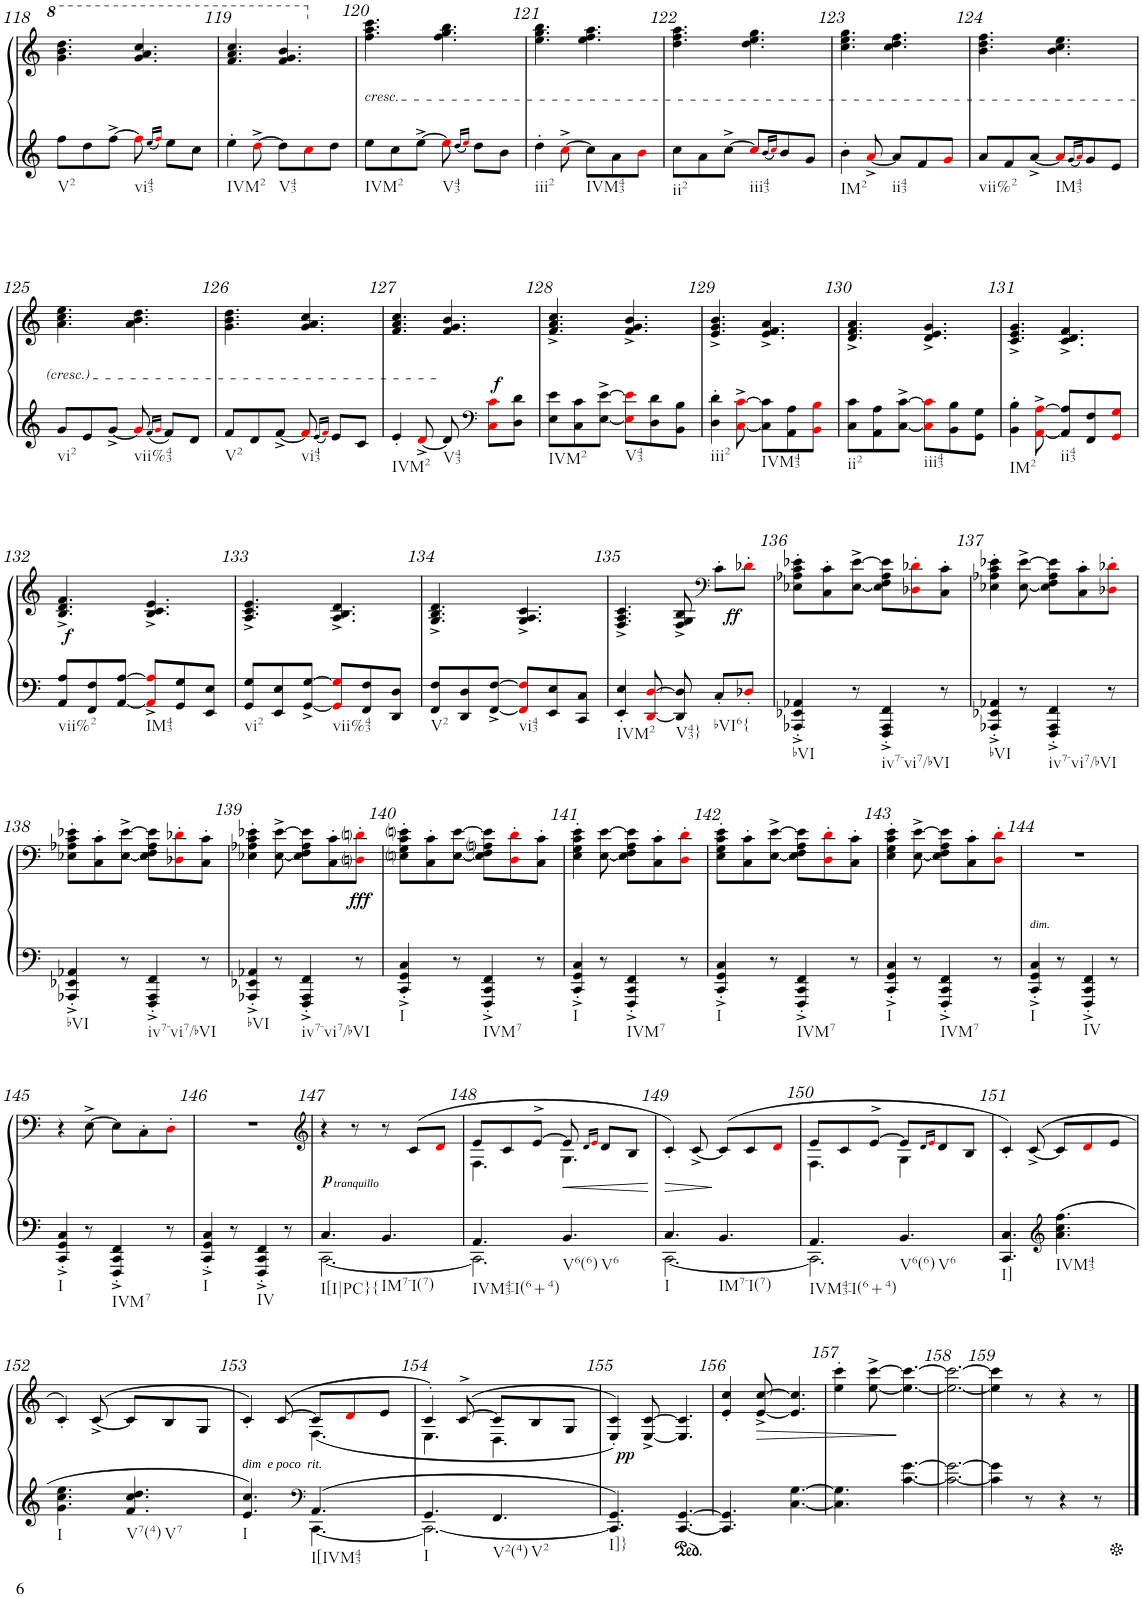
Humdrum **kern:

**kern	**kern	**dynam
*part1	*part1	*part1
*staff2	*staff1	*staff1/2
*I"Midi_1	*	*
!!LO:PB:g=z
*clefG2	*clefG2	*
*k[]	*k[]	*
*M6/8	*M6/8	*
=118	=118	=118
!LO:TX:b:t=V2	!	!
8ff\L	4.gg\ 4.bb\ 4.ddd\	.
8dd\	.	.
[8ff^\J	.	.
!LO:TX:b:t=vi43	!	!
8ffi\]	4.gg/ 4.aa/ 4.ccc/	.
16qee/LL	.	.
16qffi/JJ	.	.
8ee\L	.	.
8cc\J	.	.
=119	=119	=119
!LO:TX:b:t=IVM2	!	!
4ee'\	4.ff/ 4.aa/ 4.ccc/	.
[8dd^i\	.	.
!LO:TX:b:t=V43	!	!
8dd\L]	4.ff/ 4.gg/ 4.bb/	.
8cci\	.	.
8dd\J	.	.
=120	=120	=120
!	!LO:TX:b:i:t=cresc.	!
!LO:TX:b:t=IVM2	!	!
8ee\L	4.ff\ 4.aa\ 4.ccc\	.
8cc\	.	.
[8ee^\J	.	.
!LO:TX:b:t=V43	!	!
8eei\]	4.ff\ 4.gg\ 4.bb\	.
16qdd/LL	.	.
16qeei/JJ	.	.
8dd\L	.	.
8b\J	.	.
=121	=121	=121
!LO:TX:b:t=iii2	!	!
4dd'\	4.ee\ 4.gg\ 4.bb\	.
[8cc^i\	.	.
!LO:TX:b:t=IVM43	!	!
8cc\L]	4.ee\ 4.ff\ 4.aa\	.
8a\	.	.
8bi\J	.	.
=122	=122	=122
!LO:TX:b:t=ii2	!	!
8cc\L	4.dd\ 4.ff\ 4.aa\	.
8a\	.	.
[8cc^\J	.	.
!LO:TX:b:t=iii43	!	!
8cci/L]	4.dd\ 4.ee\ 4.gg\	.
16qb/LL	.	.
16qcci/JJ	.	.
8b/	.	.
8g/J	.	.
=123	=123	=123
!LO:TX:b:t=IM2	!	!
4b'\	4.cc\ 4.ee\ 4.gg\	.
[8a^i/	.	.
!LO:TX:b:t=ii43	!	!
8a/L]	4.cc\ 4.dd\ 4.ff\	.
8f/	.	.
8gi/J	.	.
=124	=124	=124
!LO:TX:b:t=vii%2	!	!
8a/L	4.b\ 4.dd\ 4.ff\	.
8f/	.	.
[8a^/J	.	.
!LO:TX:b:t=IM43	!	!
8ai/L]	4.b\ 4.cc\ 4.ee\	.
16qg/LL	.	.
16qai/JJ	.	.
8g/	.	.
8e/J	.	.
!!LO:LB:g=z
=125	=125	=125
!LO:TX:b:t=vi2	!	!
8g/L	4.a\ 4.cc\ 4.ee\	.
8e/	.	.
[8g^/J	.	.
!LO:TX:b:t=vii%43	!	!
8gi/]	4.a\ 4.b\ 4.dd\	.
16qf/LL	.	.
16qgi/JJ	.	.
8f/L	.	.
8d/J	.	.
=126	=126	=126
!LO:TX:b:t=V2	!	!
8f/L	4.g\ 4.b\ 4.dd\	.
8d/	.	.
[8f^/J	.	.
!LO:TX:b:t=vi43	!	!
8fi/]	4.g/ 4.a/ 4.cc/	.
16qe/LL	.	.
16qfi/JJ	.	.
8e/L	.	.
8c/J	.	.
=127	=127	=127
!LO:TX:b:t=IVM2	!	!
4e'/	4.f/ 4.a/ 4.cc/	.
[8d^i/	.	.
!LO:TX:b:t=V43	!	!
8d/]	4.f/ 4.g/ 4.b/	.
*clefF4	*	*
!	!	!LO:DY:a=2
8Ci\ 8ci\L	.	f
8D\ 8d\J	.	.
=128	=128	=128
!LO:TX:b:t=IVM2	!	!
8E\ 8e\L	4.f/^ 4.a/^ 4.cc/^	.
8C\ 8c\	.	.
[8E\^ [8e\^J	.	.
!LO:TX:b:t=V43	!	!
8Ei\] 8ei\]L	4.f/^ 4.g/^ 4.b/^	.
8D\ 8d\	.	.
8BB\ 8B\J	.	.
=129	=129	=129
!LO:TX:b:t=iii2	!	!
4D\' 4d\'	4.e/^ 4.g/^ 4.b/^	.
[8Ci\^ [8ci\^	.	.
!LO:TX:b:t=IVM43	!	!
8C\] 8c\]L	4.e/^ 4.f/^ 4.a/^	.
8AA\ 8A\	.	.
8BBi\ 8Bi\J	.	.
=130	=130	=130
!LO:TX:b:t=ii2	!	!
8C\ 8c\L	4.d/^ 4.f/^ 4.a/^	.
8AA\ 8A\	.	.
[8C\^ [8c\^J	.	.
!LO:TX:b:t=iii43	!	!
8Ci\] 8ci\]L	4.d/^ 4.e/^ 4.g/^	.
8BB\ 8B\	.	.
8GG\ 8G\J	.	.
=131	=131	=131
!LO:TX:b:t=IM2	!	!
4BB\' 4B\'	4.c/^ 4.e/^ 4.g/^	.
[8AAi\^ [8Ai\^	.	.
!LO:TX:b:t=ii43	!	!
8AA/] 8A/]L	4.c/^ 4.d/^ 4.f/^	.
8FF/ 8F/	.	.
8GGi/ 8Gi/J	.	.
!!LO:LB:g=z
=132	=132	=132
!LO:TX:b:t=vii%2	!	!
!	!	!LO:DY:b
8AA/ 8A/L	4.B/^ 4.d/^ 4.f/^	f
8FF/ 8F/	.	.
[8AA/ [8A/J	.	.
!LO:TX:b:t=IM43	!	!
8AAi/]^ 8Ai/]^L	4.B/^ 4.c/^ 4.e/^	.
8GG/ 8G/	.	.
8EE/ 8E/J	.	.
=133	=133	=133
!LO:TX:b:t=vi2	!	!
8GG/ 8G/L	4.A/^ 4.c/^ 4.e/^	.
8EE/ 8E/	.	.
[8GG/^ [8G/^J	.	.
!LO:TX:b:t=vii%43	!	!
8GGi/] 8Gi/]L	4.A/^ 4.B/^ 4.d/^	.
8FF/ 8F/	.	.
8DD/ 8D/J	.	.
=134	=134	=134
!LO:TX:b:t=V2	!	!
8FF/ 8F/L	4.G/^ 4.B/^ 4.d/^	.
8DD/ 8D/	.	.
[8FF/^ [8F/^J	.	.
!LO:TX:b:t=vi43	!	!
8FFi/] 8Fi/]L	4.G/^ 4.A/^ 4.c/^	.
8EE/ 8E/	.	.
8CC/ 8C/J	.	.
=135	=135	=135
!LO:TX:b:t=IVM2	!	!
4EE/' 4E/'	4.F/^ 4.A/^ 4.c/^	.
[8DDi/ [8Di/	.	.
!LO:TX:b:t=V43}	!	!
8DD/] 8D/]	8F/^ 8G/^ 8B/^	.
*	*clefF4	*
!LO:TX:b:t=bVI6{	!	!
!	!	!LO:DY:b
8C'/L	8c'\L	ff
8D-X'i/J	8d-X'i\J	.
=136	=136	=136
!LO:TX:b:t=bVI	!	!
4AAA-X/'^ 4EE-X/'^ 4AA-X/'^	8E-X\' 8A-X\' 8c\' 8e-X\'L	.
.	8C\' 8c\'	.
8r	[8E-\^ [8e-\^J	.
!LO:TX:b:t=iv7-vi7/bVI	!	!
4FFF/'^ 4AAA-/'^ 4FF/'^	8E-\] 8F\ 8A-\ 8e-\]L	.
.	8D-Xi\' 8d-Xi\'	.
8r	8C\' 8c\'J	.
=137	=137	=137
!LO:TX:b:t=bVI	!	!
4AAA-X/'^ 4EE-X/'^ 4AA-X/'^	4E-X\' 4A-X\' 4c\' 4e-X\'	.
8r	[8E-\^ [8e-\^	.
!LO:TX:b:t=iv7-vi7/bVI	!	!
4FFF/'^ 4AAA-/'^ 4FF/'^	8E-\] 8F\ 8A-\ 8e-\]L	.
.	8C\' 8c\'	.
8r	8D-Xi\' 8d-Xi\'J	.
!!LO:LB:g=z
=138	=138	=138
!LO:TX:b:t=bVI	!	!
4AAA-X/'^ 4EE-X/'^ 4AA-X/'^	8E-X\' 8A-X\' 8c\' 8e-X\'L	.
.	8C\' 8c\'	.
8r	[8E-\^ [8e-\^J	.
!LO:TX:b:t=iv7-vi7/bVI	!	!
4FFF/'^ 4AAA-/'^ 4FF/'^	8E-\] 8F\ 8A-\ 8e-\]L	.
.	8D-Xi\' 8d-Xi\'	.
8r	8C\' 8c\'J	.
=139	=139	=139
!LO:TX:b:t=bVI	!	!
4AAA-X/'^ 4EE-X/'^ 4AA-X/'^	4E-X\' 4A-X\' 4c\' 4e-X\'	.
8r	[8E-\^ [8e-\^	.
!LO:TX:b:t=iv7-vi7/bVI	!	!
4FFF/'^ 4AAA-/'^ 4FF/'^	8E-\] 8F\ 8A-\ 8e-\]L	.
.	8C\' 8c\'	.
!	!	!LO:DY:b
8r	8Dnji\' 8dnji\'J	fff
=140	=140	=140
!LO:TX:b:t=I	!	!
4CC/'^ 4GG/'^ 4C/'^	8Enj\' 8G\' 8c\' 8enj\'L	.
.	8C\' 8c\'	.
8r	[8E\ [8e\J	.
!LO:TX:b:t=IVM7	!	!
4FFF/'^ 4CC/'^ 4FF/'^	8E\] 8F\ 8Anj\ 8e\]L	.
.	8Di\' 8di\'	.
8r	8C\' 8c\'J	.
=141	=141	=141
!LO:TX:b:t=I	!	!
4CC/'^ 4GG/'^ 4C/'^	4E\' 4G\' 4c\' 4e\'	.
8r	[8E\ [8e\	.
!LO:TX:b:t=IVM7	!	!
4FFF/'^ 4CC/'^ 4FF/'^	8E\] 8F\ 8A\ 8e\]L	.
.	8C\' 8c\'	.
8r	8Di\' 8di\'J	.
=142	=142	=142
!LO:TX:b:t=I	!	!
4CC/'^ 4GG/'^ 4C/'^	8E\' 8G\' 8c\' 8e\'L	.
.	8C\' 8c\'	.
8r	[8E\^ [8e\^J	.
!LO:TX:b:t=IVM7	!	!
4FFF/'^ 4CC/'^ 4FF/'^	8E\] 8F\ 8A\ 8e\]L	.
.	8Di\' 8di\'	.
8r	8C\' 8c\'J	.
=143	=143	=143
!LO:TX:b:t=I	!	!
4CC/'^ 4GG/'^ 4C/'^	4E\' 4G\' 4c\' 4e\'	.
8r	[8E\^ [8e\^	.
!LO:TX:b:t=IVM7	!	!
4FFF/'^ 4CC/'^ 4FF/'^	8E\] 8F\ 8A\ 8e\]L	.
.	8C\' 8c\'	.
8r	8Di\' 8di\'J	.
=144	=144	=144
!LO:TX:a:i:t=dim.	!	!
!LO:TX:b:t=I	!	!
4CC/'^ 4GG/'^ 4C/'^	2.r	.
8r	.	.
!LO:TX:b:t=IV	!	!
4FFF/'^ 4CC/'^ 4FF/'^	.	.
8r	.	.
!!LO:LB:g=z
=145	=145	=145
*	*^	*
!LO:TX:b:t=I	!	!	!
4CC/'^ 4GG/'^ 4C/'^	4r	2ryy	.
8r	[8E^\	.	.
!LO:TX:b:t=IVM7	!	!	!
4FFF/'^ 4CC/'^ 4FF/'^	8E\L]	.	.
.	8C'\	4ryy	.
8r	8D'i\J	.	.
=146	=146	=146	=146
!LO:TX:b:t=I	!	!	!
4CC/'^ 4GG/'^ 4C/'^	2.r	2ryy	.
8r	.	.	.
!LO:TX:b:t=IV	!	!	!
4FFF/'^ 4CC/'^ 4FF/'^	.	.	.
.	.	4ryy	.
8r	.	.	.
*	*v	*v	*
=147	=147	=147
*	*clefG2	*
*^	*	*
!LO:TX:a:i:t=tranquillo	!	!	!
!LO:TX:b:t=I[I|PC}{	!	!	!
!	!	!	!LO:DY:a=2
4.C/	[2.CC\	4r	p
.	.	8r	.
!LO:TX:b:t=IM7-I(7)	!	!	!
4.BB/	.	8r	.
.	.	(>8c/L	.
.	.	8di/J	.
=148	=148	=148	=148
*	*	*^	*
!LO:TX:b:t=IVM43-I(6+4)	!	!	!	!
4.AA/	2.CC\]	8e/L	4.F\	.
.	.	8c/	.	.
.	.	[8e^/J	.	.
!LO:TX:b:t=V6(6)	!	!	!	!
!LO:TX:b:t=V6	!	!	!	!
!	!	!	!	!LO:HP:b
4.BB/	.	8e/]	4.G\	<
.	.	16qd/LL	.	.
.	.	16qei/JJ	.	.
.	.	8d/L	.	.
.	.	8B/J	.	.
*v	*v	*	*	*
*	*v	*v	*
.	.	[
=149	=149	=149
*^	*	*
!LO:TX:b:t=I	!	!	!
!	!	!	!LO:HP:b
4.C/	[2.CC\	4c'/)	>
.	.	[8c^/	.
!LO:TX:b:t=IM7-I(7)	!	!	!
4.BB/	.	(>8c/L]	]
.	.	8c/	.
.	.	8di/J	.
=150	=150	=150	=150
*	*	*^	*
!LO:TX:b:t=IVM43-I(6+4)	!	!	!	!
4.AA/	2.CC\]	8e/L	4.F\	.
.	.	8c/	.	.
.	.	[8e^/J	.	.
!LO:TX:b:t=V6(6)	!	!	!	!
!LO:TX:b:t=V6	!	!	!	!
4.BB/	.	8e/L]	4G\	.
.	.	16qd/LL	.	.
.	.	16qei/JJ	.	.
.	.	8d/	.	.
.	.	8B/J	8ryy	.
*v	*v	*	*	*
=151	=151	=151	=151
!LO:TX:b:t=I]	!	!	!
*	*v	*v	*
4.CC/ 4.C/	4c'/)	.
.	(>[8c^/	.
*clefG2	*	*
!LO:TX:b:t=IVM43	!	!
4.a\ 4.cc\ 4.ff\	8c/L]	.
.	8di/	.
.	8e/J	.
!!LO:LB:g=z
=152	=152	=152
!LO:TX:b:t=I	!	!
4.g\ 4.cc\ 4.ee\	4c'/)	.
.	(>[8c^/	.
!LO:TX:b:t=V7(4)	!	!
!LO:TX:b:t=V7	!	!
4.f/ 4.cc/ 4.dd/	8c/L]	.
.	8B/	.
.	8G/J	.
=153	=153	=153
*^	*^	*
!LO:TX:a:i:t=dim  e poco  rit.	!	!	!	!
!LO:TX:b:t=I	!	!	!	!
4.e/ 4.cc/	4.ryy	4c'/)	4.ryy	.
.	.	(>[8c/	.	.
*clefF4	*	*	*	*
!LO:TX:b:t=I[IVM43	!	!	!	!
4.AA/	[4.CC\	8c/L]	(<4.F\	.
.	.	8di/	.	.
.	.	8e/J	.	.
=154	=154	=154	=154	=154
!LO:TX:b:t=I	!	!	!	!
4.GG/	2.CC\_	4c'/)	4.E\	.
.	.	(>[8c^/	.	.
!LO:TX:b:t=V2(4)	!	!	!	!
!LO:TX:b:t=V2	!	!	!	!
4.FF/	.	8c/L]	4.D\	.
.	.	8B/	.	.
.	.	8G/J	.	.
*v	*v	*	*	*
*	*v	*v	*
=155	=155	=155
!LO:TX:b:t=I]}	!	!
!	!	!LO:DY:b
4.CC/] 4.GG/	4E/' 4c/'))	pp
.	[8E/^ [8c/^	.
[4.CC/ [4.GG/	4.E/] 4.c/]	.
=156	=156	=156
4.CC/] 4.GG/]	4e/' 4cc/'	.
!	!	!LO:HP:b
.	[8e/^ [8cc/^	>
[4.C\ [4.G\	4.e/] 4.cc/]	.
=157	=157	=157
4.C\] 4.G\]	4ee\' 4ccc\'	.
.	[8ee\^ [8ccc\^	.
[4.c\ [4.g\	4.ee\_ 4.ccc\_	]
=158	=158	=158
2.c\_ 2.g\_	2.ee\_ 2.ccc\_	.
=159	=159	=159
4c\] 4g\]	4ee\] 4ccc\]	.
8r	8r	.
4r	4r	.
8r	8r	.
==	==	==
*-	*-	*-
